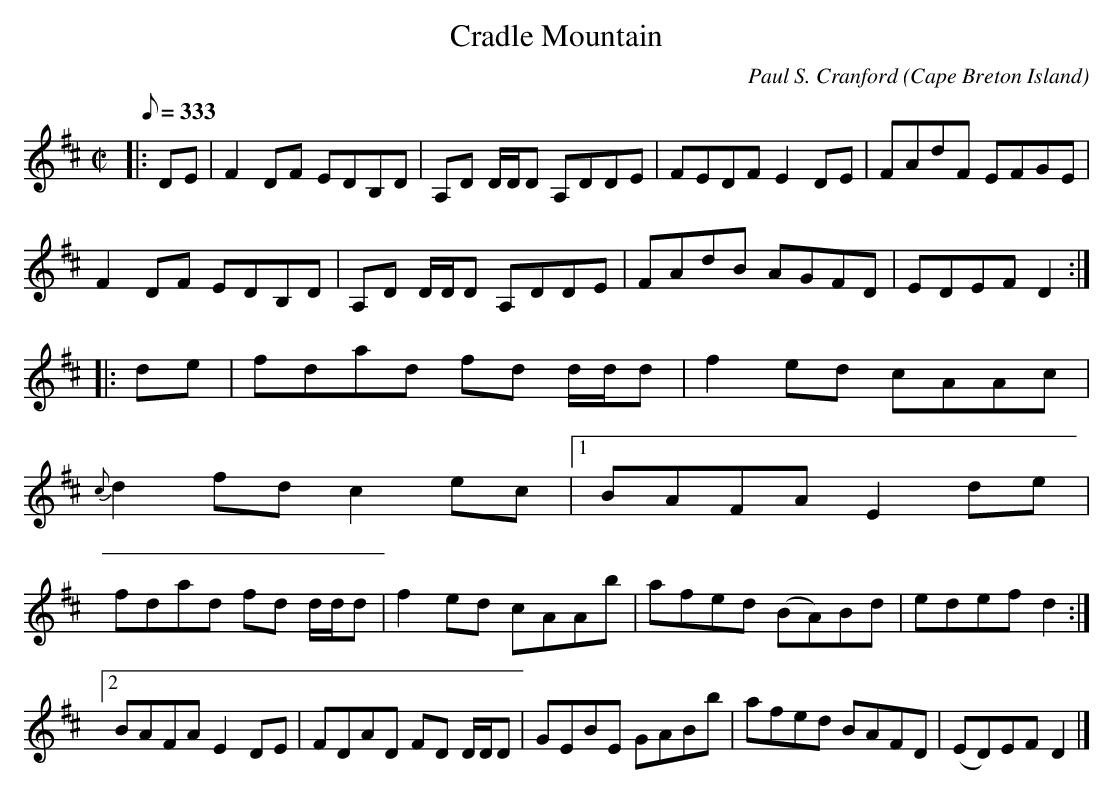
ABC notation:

X:1
T:Cradle Mountain
C:Paul S. Cranford
O:Cape Breton Island
L:1/8
Q:333
M:C|
K:D
|: DE| F2 DF EDB,D|A,D D/D/D A,DDE|FEDF E2 DE|FAdF EFGE|
F2 DF EDB,D |A,D D/D/D A,DDE| FAdB  AGFD  |EDEF D2:|
|:de|fdad fd d/d/d|f2 ed cAAc|
{c}d2fd c2ec|1BAFA E2 de|
fdad fd d/d/d|f2 ed cAAb|afed (BA)Bd|edef d2:|
[2BAFA E2 DE| FDAD FD D/D/D|GEBE GABb|afed BAFD|(ED)EF D2|]
